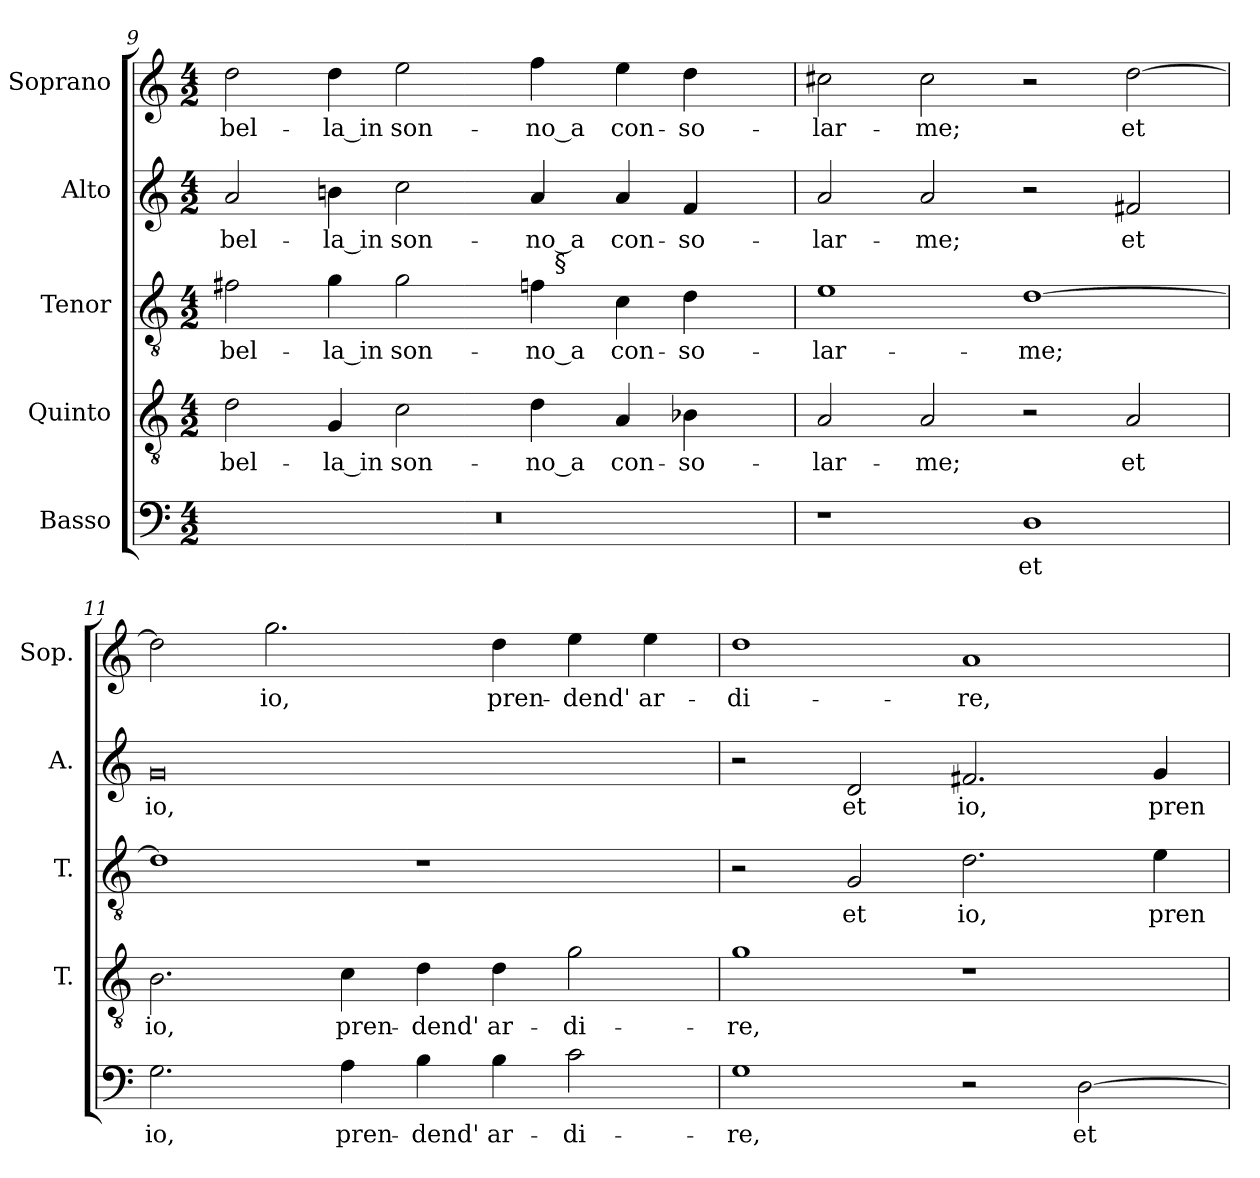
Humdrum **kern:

**kern	**text	**kern	**text	**kern	**text	**kern	**text	**kern	**text
*part5	*part5	*part4	*part4	*part3	*part3	*part2	*part2	*part1	*part1
*staff5	*staff5	*staff4	*staff4	*staff3	*staff3	*staff2	*staff2	*staff1	*staff1
*I"Basso	*	*I"Quinto	*	*I"Tenor	*	*I"Alto	*	*I"Soprano	*
*	*	*I'T.	*	*I'T.	*	*I'A.	*	*I'Sop.	*
*clefF4	*	*clefGv2	*	*clefGv2	*	*clefG2	*	*clefG2	*
*	*	*ITrd7c12	*	*ITrd7c12	*	*	*	*	*
*k[]	*	*k[]	*	*k[]	*	*k[]	*	*k[]	*
*C:	*	*C:	*	*C:	*	*C:	*	*C:	*
*M4/2	*	*M4/2	*	*M4/2	*	*M4/2	*	*M4/2	*
=9	=9	=9	=9	=9	=9	=9	=9	=9	=9
!LO:N:vis=1	!	!	!	!	!	!	!	!	!
!	!	!	!LO:LY:b:color=#000000	!	!	!	!	!	!
!	!	!	!	!	!LO:LY:b:color=#000000	!	!	!	!
!	!	!	!	!	!	!	!LO:LY:b:color=#000000	!	!
!	!	!	!	!	!	!	!	!	!LO:LY:b:color=#000000
*	*	*	*	*^	*	*	*	*	*
0r	.	2Di\	bel-	2F#Xi\	1ryy	bel-	2ai/	bel-	2ddi\	bel-
!	!	!	!LO:LY:b:color=#000000	!	!	!	!	!	!	!
!	!	!	!	!	!	!LO:LY:b:color=#000000	!	!	!	!
!	!	!	!	!	!	!	!	!LO:LY:b:color=#000000	!	!
!	!	!	!	!	!	!	!	!	!	!LO:LY:b:color=#000000
.	.	4GGi/	-la_in	4Gi\	.	-la_in	4bni\	-la_in	4ddi\	-la_in
!	!	!	!LO:LY:b:color=#000000	!	!	!	!	!	!	!
!	!	!	!	!	!	!LO:LY:b:color=#000000	!	!	!	!
!	!	!	!	!	!	!	!	!LO:LY:b:color=#000000	!	!
!	!	!	!	!	!	!	!	!	!	!LO:LY:b:color=#000000
.	.	2Ci\	son-	2Gi\	.	son-	2cci\	son-	2eei\	son-
.	.	.	.	.	4ryy	.	.	.	.	.
!	!	!	!LO:LY:b:color=#000000	!	!	!	!	!	!	!
!	!	!	!	!	!	!LO:LY:b:color=#000000	!	!	!	!
!	!	!	!	!	!	!	!	!LO:LY:b:color=#000000	!	!
!	!	!	!	!	!	!	!	!	!	!LO:LY:b:color=#000000
.	.	4Di\	-no_a	4Fi\	32ryy	-no_a	4ai/	-no_a	4ffi\	-no_a
.	.	.	.	.	256ryy	.	.	.	.	.
!	!	!	!	!	!LO:TX:a:t=§	!	!	!	!	!
.	.	.	.	.	2ryy	.	.	.	.	.
!	!	!	!LO:LY:b:color=#000000	!	!	!	!	!	!	!
!	!	!	!	!	!	!LO:LY:b:color=#000000	!	!	!	!
!	!	!	!	!	!	!	!	!LO:LY:b:color=#000000	!	!
!	!	!	!	!	!	!	!	!	!	!LO:LY:b:color=#000000
.	.	4AAi/	con-	4Ci\	.	con-	4ai/	con-	4eei\	con-
!	!	!	!LO:LY:b:color=#000000	!	!	!	!	!	!	!
!	!	!	!	!	!	!LO:LY:b:color=#000000	!	!	!	!
!	!	!	!	!	!	!	!	!LO:LY:b:color=#000000	!	!
!	!	!	!	!	!	!	!	!	!	!LO:LY:b:color=#000000
.	.	4BB-Xi\	-so-	4Di\	.	-so-	4fi/	-so-	4ddi\	-so-
.	.	.	.	.	8ryy	.	.	.	.	.
.	.	.	.	.	16ryy	.	.	.	.	.
.	.	.	.	.	64..ryy	.	.	.	.	.
*	*	*	*	*v	*v	*	*	*	*	*
=10	=10	=10	=10	=10	=10	=10	=10	=10	=10
*	*	*	*	*^	*	*	*	*	*
!	!	!	!LO:LY:b:color=#000000	!	!	!	!	!	!	!
*	*	*	*	*v	*v	*	*	*	*	*
*	*	*	*	*^	*	*	*	*	*
!	!	!	!	!	!	!LO:LY:b:color=#000000	!	!	!	!
*	*	*	*	*v	*v	*	*	*	*	*
*	*	*	*	*^	*	*	*	*	*
!	!	!	!	!	!	!	!	!LO:LY:b:color=#000000	!	!
*	*	*	*	*v	*v	*	*	*	*	*
*	*	*	*	*^	*	*	*	*	*
!	!	!	!	!	!	!	!	!	!	!LO:LY:b:color=#000000
*	*	*	*	*v	*v	*	*	*	*	*
1r	.	2AAi/	-lar-	1Ei	-lar-	2ai/	-lar-	2cc#Xi\	-lar-
!	!	!	!LO:LY:b:color=#000000	!	!	!	!	!	!
!	!	!	!	!	!	!	!LO:LY:b:color=#000000	!	!
!	!	!	!	!	!	!	!	!	!LO:LY:b:color=#000000
.	.	2AAi/	-me;	.	.	2ai/	-me;	2cc#i\	-me;
!	!LO:LY:b:color=#000000	!	!	!	!	!	!	!	!
!	!	!	!	!	!LO:LY:b:color=#000000	!	!	!	!
1Di	et	2r	.	[1Di	-me;	2r	.	2r	.
!	!	!	!LO:LY:b:color=#000000	!	!	!	!	!	!
!	!	!	!	!	!	!	!LO:LY:b:color=#000000	!	!
!	!	!	!	!	!	!	!	!	!LO:LY:b:color=#000000
.	.	2AAi/	et	.	.	2f#Xi/	et	[2ddi\	et
!!LO:LB:g=z
=11	=11	=11	=11	=11	=11	=11	=11	=11	=11
!	!LO:LY:b:color=#000000	!	!	!	!	!	!	!	!
!	!	!	!LO:LY:b:color=#000000	!	!	!	!	!	!
!	!	!	!	!	!	!	!LO:LY:b:color=#000000	!	!
2.Gi\	io,	2.BBi\	io,	1Di]	.	0gi	io,	2ddi\]	.
!	!	!	!	!	!	!	!	!	!LO:LY:b:color=#000000
.	.	.	.	.	.	.	.	2.ggi\	io,
!	!LO:LY:b:color=#000000	!	!	!	!	!	!	!	!
!	!	!	!LO:LY:b:color=#000000	!	!	!	!	!	!
4Ai\	pren-	4Ci\	pren-	.	.	.	.	.	.
!	!LO:LY:b:color=#000000	!	!	!	!	!	!	!	!
!	!	!	!LO:LY:b:color=#000000	!	!	!	!	!	!
4Bi\	-dend'	4Di\	-dend'	1r	.	.	.	.	.
!	!LO:LY:b:color=#000000	!	!	!	!	!	!	!	!
!	!	!	!LO:LY:b:color=#000000	!	!	!	!	!	!
!	!	!	!	!	!	!	!	!	!LO:LY:b:color=#000000
4Bi\	ar-	4Di\	ar-	.	.	.	.	4ddi\	pren-
!	!LO:LY:b:color=#000000	!	!	!	!	!	!	!	!
!	!	!	!LO:LY:b:color=#000000	!	!	!	!	!	!
!	!	!	!	!	!	!	!	!	!LO:LY:b:color=#000000
2ci\	-di-	2Gi\	-di-	.	.	.	.	4eei\	-dend'
!	!	!	!	!	!	!	!	!	!LO:LY:b:color=#000000
.	.	.	.	.	.	.	.	4eei\	ar-
=12	=12	=12	=12	=12	=12	=12	=12	=12	=12
!	!LO:LY:b:color=#000000	!	!	!	!	!	!	!	!
!	!	!	!LO:LY:b:color=#000000	!	!	!	!	!	!
!	!	!	!	!	!	!	!	!	!LO:LY:b:color=#000000
1Gi	-re,	1Gi	-re,	2r	.	2r	.	1ddi	-di-
!	!	!	!	!	!LO:LY:b:color=#000000	!	!	!	!
!	!	!	!	!	!	!	!LO:LY:b:color=#000000	!	!
.	.	.	.	2GGi/	et	2di/	et	.	.
!	!	!	!	!	!LO:LY:b:color=#000000	!	!	!	!
!	!	!	!	!	!	!	!LO:LY:b:color=#000000	!	!
!	!	!	!	!	!	!	!	!	!LO:LY:b:color=#000000
2r	.	1r	.	2.Di\	io,	2.f#Xi/	io,	1ai	-re,
!	!LO:LY:b:color=#000000	!	!	!	!	!	!	!	!
[2Di\	et	.	.	.	.	.	.	.	.
!	!	!	!	!	!LO:LY:b:color=#000000	!	!	!	!
!	!	!	!	!	!	!	!LO:LY:b:color=#000000	!	!
.	.	.	.	4Ei\	pren-	4gi/	pren-	.	.
=	=	=	=	=	=	=	=	=	=
*-	*-	*-	*-	*-	*-	*-	*-	*-	*-
